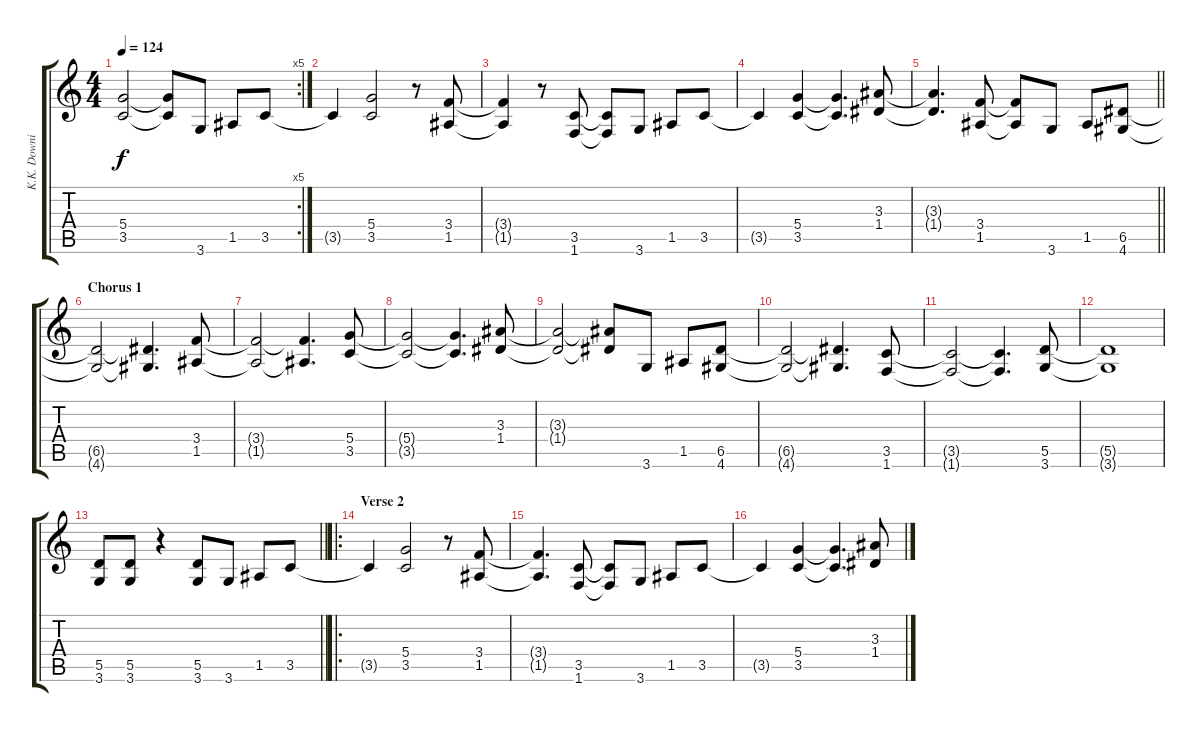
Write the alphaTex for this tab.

\track ("K.K. Downing" "K.K. Downi") {instrument distortionguitar}
\staff {score tabs}
\tuning (E4 B3 G3 D3 A2 E2) {hide}
\rc 5
\ts (4 4)
\tempo 124
\clef g2
\ks c
(5.4{t} 3.5{t}).2{dy f} (5.4{t} 3.5{t}).8 3.6.8 1.5.8 3.5.8 |
3.5{t}.4 (5.4 3.5).2 r.8 (3.4 1.5).8 |
(3.4{t} 1.5{t}).4 r.8 (3.5 1.6).8 (3.5{t} 1.6{t}).8 3.6.8 1.5.8 3.5.8 |
3.5{t}.4 (5.4 3.5).4 (5.4{t} 3.5{t}).4{d} (3.3 1.4).8 |
\barLineRight lightlight
(3.3{t} 1.4{t}).4{d} (3.4 1.5).8 (3.4{t} 1.5{t}).8 3.6.8 1.5.8 (6.5 4.6).8 |
\section ("" "Chorus 1")
(6.5{t} 4.6{t}).2 (6.5{t} 4.6{t}).4{d} (3.4 1.5).8 |
(3.4{t} 1.5{t}).2 (3.4{t} 1.5{t}).4{d} (5.4 3.5).8 |
(5.4{t} 3.5{t}).2 (5.4{t} 3.5{t}).4{d} (3.3 1.4).8 |
(3.3{t} 1.4{t}).2 (3.3{t} 1.4{t}).8 3.6.8 1.5.8 (6.5 4.6).8 |
(6.5{t} 4.6{t}).2 (6.5{t} 4.6{t}).4{d} (3.5 1.6).8 |
(3.5{t} 1.6{t}).2 (3.5{t} 1.6{t}).4{d} (5.5 3.6).8 |
(5.5{t} 3.6{t}).1 |
\barLineRight lightlight
(5.5 3.6).8 (5.5 3.6).8 r.4 (5.5 3.6).8 3.6.8 1.5.8 3.5.8 |
\ro
\section ("" "Verse 2")
3.5{t}.4 (5.4 3.5).2 r.8 (3.4 1.5).8 |
(3.4{t} 1.5{t}).4{d} (3.5 1.6).8 (3.5{t} 1.6{t}).8 3.6.8 1.5.8 3.5.8 |
3.5{t}.4 (5.4 3.5).4 (5.4{t} 3.5{t}).4{d} (3.3 1.4).8
